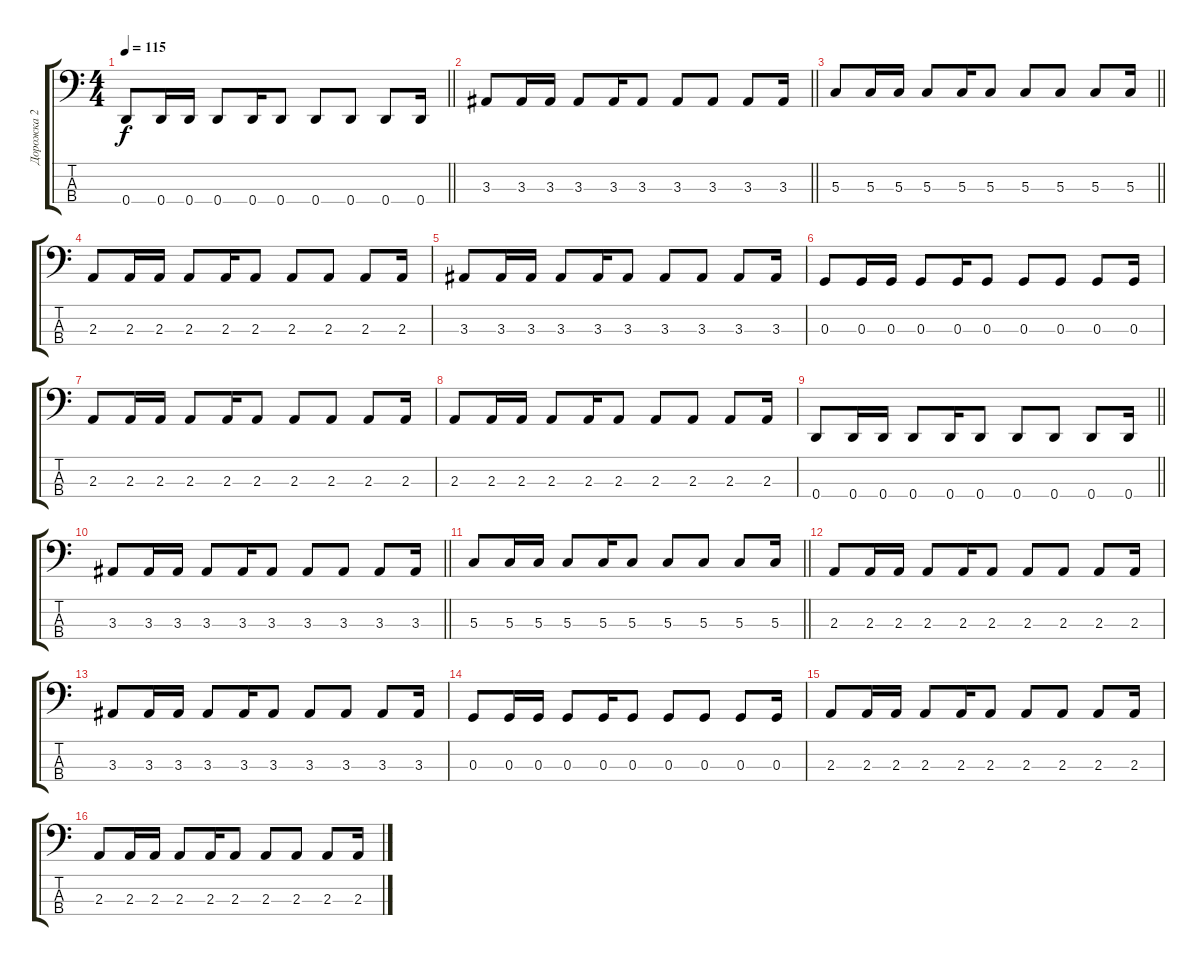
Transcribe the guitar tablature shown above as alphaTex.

\track ("Дорожка 2" "Дорожка 2") {instrument electricbassfinger}
\staff {score tabs}
\tuning (F2 C2 G1 D1) {hide}
\ts (4 4)
\tempo 115
\clef f4
\barLineRight lightlight
\ks c
0.4.8{dy f} 0.4.16 0.4.16 0.4.8 0.4.16 0.4.8 0.4.8 0.4.8 0.4.8 0.4.16 |
\barLineRight lightlight
3.3.8 3.3.16 3.3.16 3.3.8 3.3.16 3.3.8 3.3.8 3.3.8 3.3.8 3.3.16 |
\barLineRight lightlight
5.3.8 5.3.16 5.3.16 5.3.8 5.3.16 5.3.8 5.3.8 5.3.8 5.3.8 5.3.16 |
2.3.8 2.3.16 2.3.16 2.3.8 2.3.16 2.3.8 2.3.8 2.3.8 2.3.8 2.3.16 |
3.3.8 3.3.16 3.3.16 3.3.8 3.3.16 3.3.8 3.3.8 3.3.8 3.3.8 3.3.16 |
0.3.8 0.3.16 0.3.16 0.3.8 0.3.16 0.3.8 0.3.8 0.3.8 0.3.8 0.3.16 |
2.3.8 2.3.16 2.3.16 2.3.8 2.3.16 2.3.8 2.3.8 2.3.8 2.3.8 2.3.16 |
2.3.8 2.3.16 2.3.16 2.3.8 2.3.16 2.3.8 2.3.8 2.3.8 2.3.8 2.3.16 |
\barLineRight lightlight
0.4.8 0.4.16 0.4.16 0.4.8 0.4.16 0.4.8 0.4.8 0.4.8 0.4.8 0.4.16 |
\barLineRight lightlight
3.3.8 3.3.16 3.3.16 3.3.8 3.3.16 3.3.8 3.3.8 3.3.8 3.3.8 3.3.16 |
\barLineRight lightlight
5.3.8 5.3.16 5.3.16 5.3.8 5.3.16 5.3.8 5.3.8 5.3.8 5.3.8 5.3.16 |
2.3.8 2.3.16 2.3.16 2.3.8 2.3.16 2.3.8 2.3.8 2.3.8 2.3.8 2.3.16 |
3.3.8 3.3.16 3.3.16 3.3.8 3.3.16 3.3.8 3.3.8 3.3.8 3.3.8 3.3.16 |
0.3.8 0.3.16 0.3.16 0.3.8 0.3.16 0.3.8 0.3.8 0.3.8 0.3.8 0.3.16 |
2.3.8 2.3.16 2.3.16 2.3.8 2.3.16 2.3.8 2.3.8 2.3.8 2.3.8 2.3.16 |
2.3.8 2.3.16 2.3.16 2.3.8 2.3.16 2.3.8 2.3.8 2.3.8 2.3.8 2.3.16
